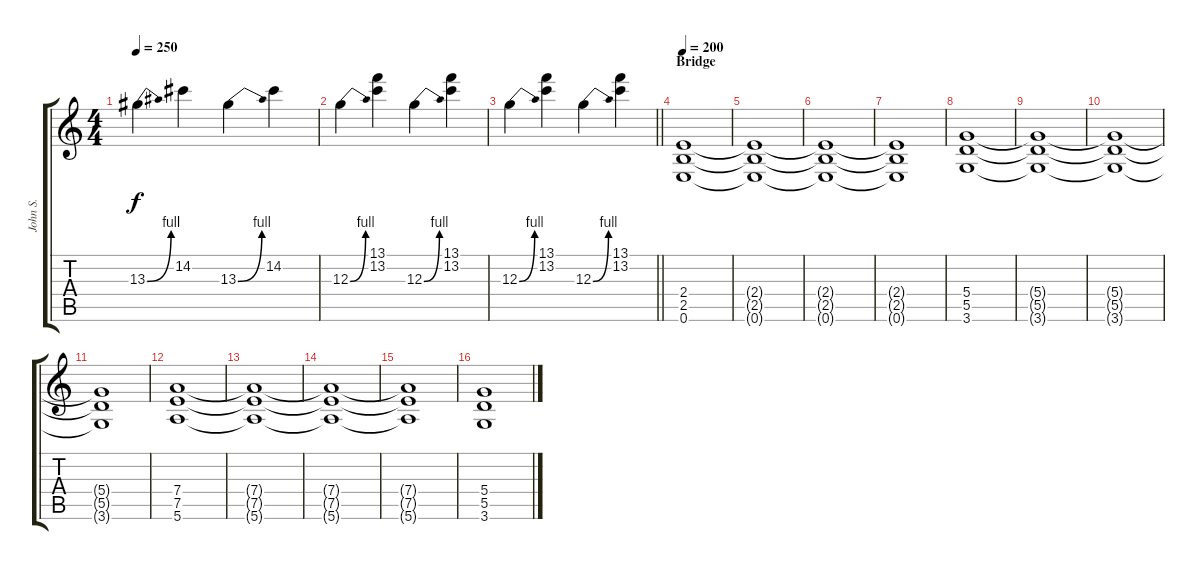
\track ("John S." "John S.") {instrument overdrivenguitar}
\staff {score tabs}
\tuning (E4 B3 G3 D3 A2 E2) {hide}
\ts (4 4)
\tempo 250
\clef g2
\ks c
13.3{be (bend 0 0 60 4)}.4{dy f} 14.2.4 13.3{be (bend 0 0 60 4)}.4 14.2.4 |
12.3{be (bend 0 0 60 4)}.4 (13.1 13.2).4 12.3{be (bend 0 0 60 4)}.4 (13.1 13.2).4 |
\barLineRight lightlight
12.3{be (bend 0 0 60 4)}.4 (13.1 13.2).4 12.3{be (bend 0 0 60 4)}.4 (13.1 13.2).4 |
\section ("" "Bridge")
\tempo 200
(2.4 2.5 0.6).1 |
(2.4{t} 2.5{t} 0.6{t}).1 |
(2.4{t} 2.5{t} 0.6{t}).1 |
(2.4{t} 2.5{t} 0.6{t}).1 |
(5.4 5.5 3.6).1 |
(5.4{t} 5.5{t} 3.6{t}).1 |
(5.4{t} 5.5{t} 3.6{t}).1 |
(5.4{t} 5.5{t} 3.6{t}).1 |
(7.4 7.5 5.6).1 |
(7.4{t} 7.5{t} 5.6{t}).1 |
(7.4{t} 7.5{t} 5.6{t}).1 |
(7.4{t} 7.5{t} 5.6{t}).1 |
(5.4 5.5 3.6).1
